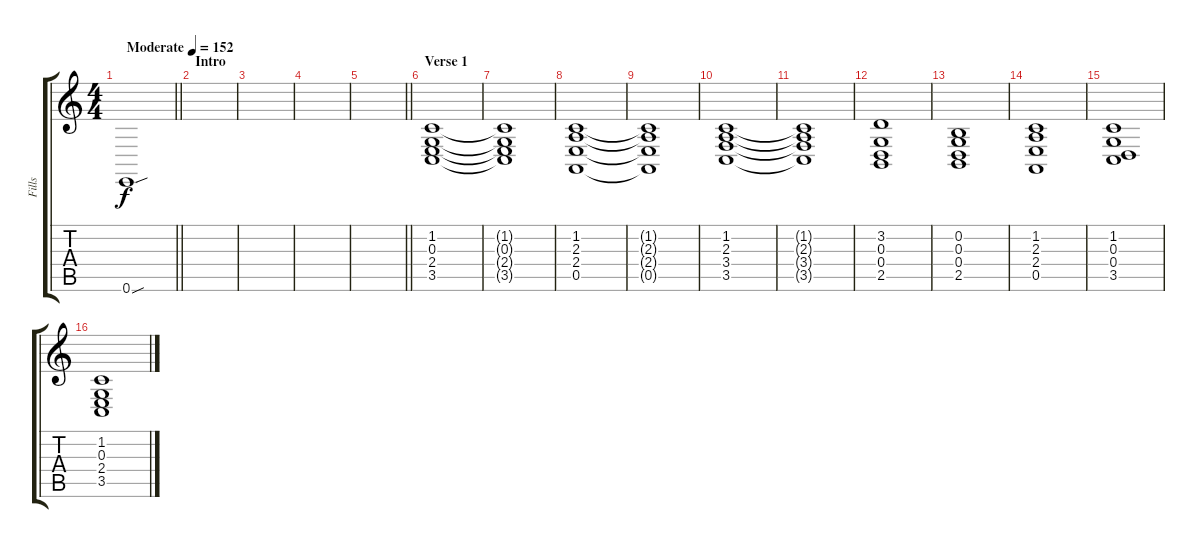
\track ("Fills" "Fills") {instrument synthstrings1}
\staff {score tabs}
\tuning (E4 B3 G3 D3 A2 E2) {hide}
\ts (4 4)
\tempo (152 "Moderate")
\clef g2
\barLineRight lightlight
\ks c
0.6{sou}.1{dy f instrument applause} |
\section ("" "Intro")
|
|
|
\barLineRight lightlight
|
\section ("" "Verse 1")
(1.2 0.3 2.4 3.5).1{volume 9 instrument churchorgan} |
(1.2{t} 0.3{t} 2.4{t} 3.5{t}).1 |
(1.2 2.3 2.4 0.5).1 |
(1.2{t} 2.3{t} 2.4{t} 0.5{t}).1 |
(1.2 2.3 3.4 3.5).1 |
(1.2{t} 2.3{t} 3.4{t} 3.5{t}).1 |
(3.2 0.3 0.4 2.5).1 |
(0.2 0.3 0.4 2.5).1 |
(1.2 2.3 2.4 0.5).1 |
(1.2 0.3 0.4 3.5).1 |
(1.2 0.3 2.4 3.5).1
